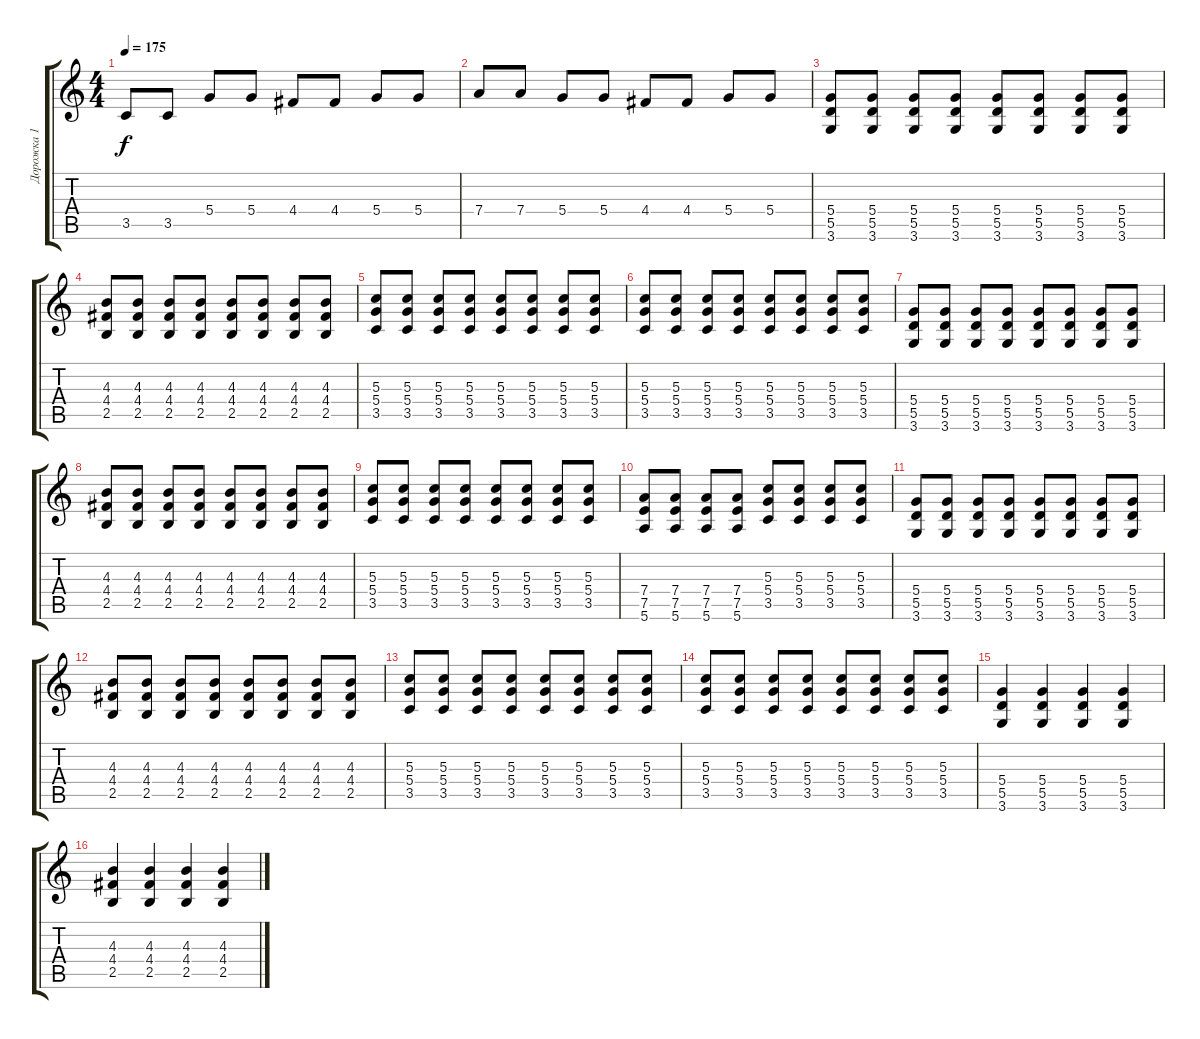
\track ("Дорожка 1" "Дорожка 1") {instrument distortionguitar}
\staff {score tabs}
\tuning (E4 B3 G3 D3 A2 E2) {hide}
\ts (4 4)
\tempo 175
\clef g2
\ks c
3.5.8{dy f} 3.5.8 5.4.8 5.4.8 4.4.8 4.4.8 5.4.8 5.4.8 |
7.4.8 7.4.8 5.4.8 5.4.8 4.4.8 4.4.8 5.4.8 5.4.8 |
(5.4 5.5 3.6).8 (5.4 5.5 3.6).8 (5.4 5.5 3.6).8 (5.4 5.5 3.6).8 (5.4 5.5 3.6).8 (5.4 5.5 3.6).8 (5.4 5.5 3.6).8 (5.4 5.5 3.6).8 |
(4.3 4.4 2.5).8 (4.3 4.4 2.5).8 (4.3 4.4 2.5).8 (4.3 4.4 2.5).8 (4.3 4.4 2.5).8 (4.3 4.4 2.5).8 (4.3 4.4 2.5).8 (4.3 4.4 2.5).8 |
(5.3 5.4 3.5).8 (5.3 5.4 3.5).8 (5.3 5.4 3.5).8 (5.3 5.4 3.5).8 (5.3 5.4 3.5).8 (5.3 5.4 3.5).8 (5.3 5.4 3.5).8 (5.3 5.4 3.5).8 |
(5.3 5.4 3.5).8 (5.3 5.4 3.5).8 (5.3 5.4 3.5).8 (5.3 5.4 3.5).8 (5.3 5.4 3.5).8 (5.3 5.4 3.5).8 (5.3 5.4 3.5).8 (5.3 5.4 3.5).8 |
(5.4 5.5 3.6).8 (5.4 5.5 3.6).8 (5.4 5.5 3.6).8 (5.4 5.5 3.6).8 (5.4 5.5 3.6).8 (5.4 5.5 3.6).8 (5.4 5.5 3.6).8 (5.4 5.5 3.6).8 |
(4.3 4.4 2.5).8 (4.3 4.4 2.5).8 (4.3 4.4 2.5).8 (4.3 4.4 2.5).8 (4.3 4.4 2.5).8 (4.3 4.4 2.5).8 (4.3 4.4 2.5).8 (4.3 4.4 2.5).8 |
(5.3 5.4 3.5).8 (5.3 5.4 3.5).8 (5.3 5.4 3.5).8 (5.3 5.4 3.5).8 (5.3 5.4 3.5).8 (5.3 5.4 3.5).8 (5.3 5.4 3.5).8 (5.3 5.4 3.5).8 |
(7.4 7.5 5.6).8 (7.4 7.5 5.6).8 (7.4 7.5 5.6).8 (7.4 7.5 5.6).8 (5.3 5.4 3.5).8 (5.3 5.4 3.5).8 (5.3 5.4 3.5).8 (5.3 5.4 3.5).8 |
(5.4 5.5 3.6).8 (5.4 5.5 3.6).8 (5.4 5.5 3.6).8 (5.4 5.5 3.6).8 (5.4 5.5 3.6).8 (5.4 5.5 3.6).8 (5.4 5.5 3.6).8 (5.4 5.5 3.6).8 |
(4.3 4.4 2.5).8 (4.3 4.4 2.5).8 (4.3 4.4 2.5).8 (4.3 4.4 2.5).8 (4.3 4.4 2.5).8 (4.3 4.4 2.5).8 (4.3 4.4 2.5).8 (4.3 4.4 2.5).8 |
(5.3 5.4 3.5).8 (5.3 5.4 3.5).8 (5.3 5.4 3.5).8 (5.3 5.4 3.5).8 (5.3 5.4 3.5).8 (5.3 5.4 3.5).8 (5.3 5.4 3.5).8 (5.3 5.4 3.5).8 |
(5.3 5.4 3.5).8 (5.3 5.4 3.5).8 (5.3 5.4 3.5).8 (5.3 5.4 3.5).8 (5.3 5.4 3.5).8 (5.3 5.4 3.5).8 (5.3 5.4 3.5).8 (5.3 5.4 3.5).8 |
(5.4 5.5 3.6).4 (5.4 5.5 3.6).4 (5.4 5.5 3.6).4 (5.4 5.5 3.6).4 |
(4.3 4.4 2.5).4 (4.3 4.4 2.5).4 (4.3 4.4 2.5).4 (4.3 4.4 2.5).4
